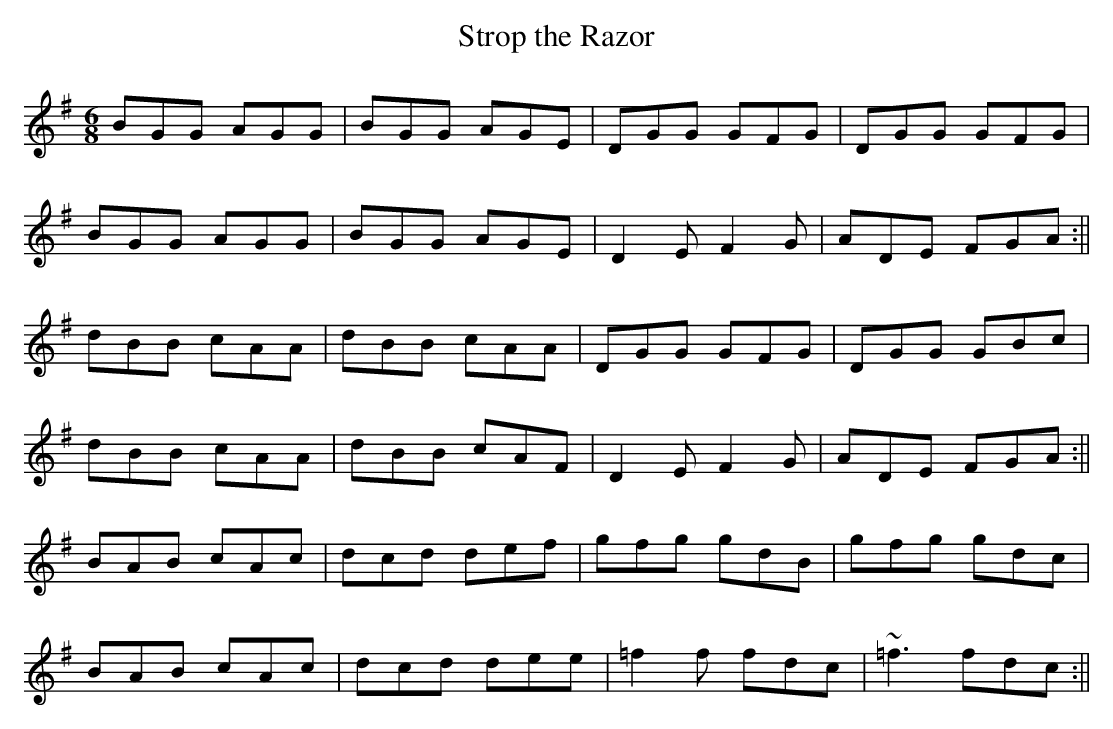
X:1
T:Strop the Razor
M:6/8
L:1/8
K:G
BGG AGG | BGG AGE | DGG GFG | DGG GFG |
BGG AGG | BGG AGE | D2E F2G | ADE FGA :||
dBB cAA | dBB cAA | DGG GFG | DGG GBc |
dBB cAA | dBB cAF | D2E F2G | ADE FGA :||
BAB cAc | dcd def | gfg gdB | gfg gdc |
BAB cAc | dcd dee | =f2f fdc | ~=f3 fdc :||
